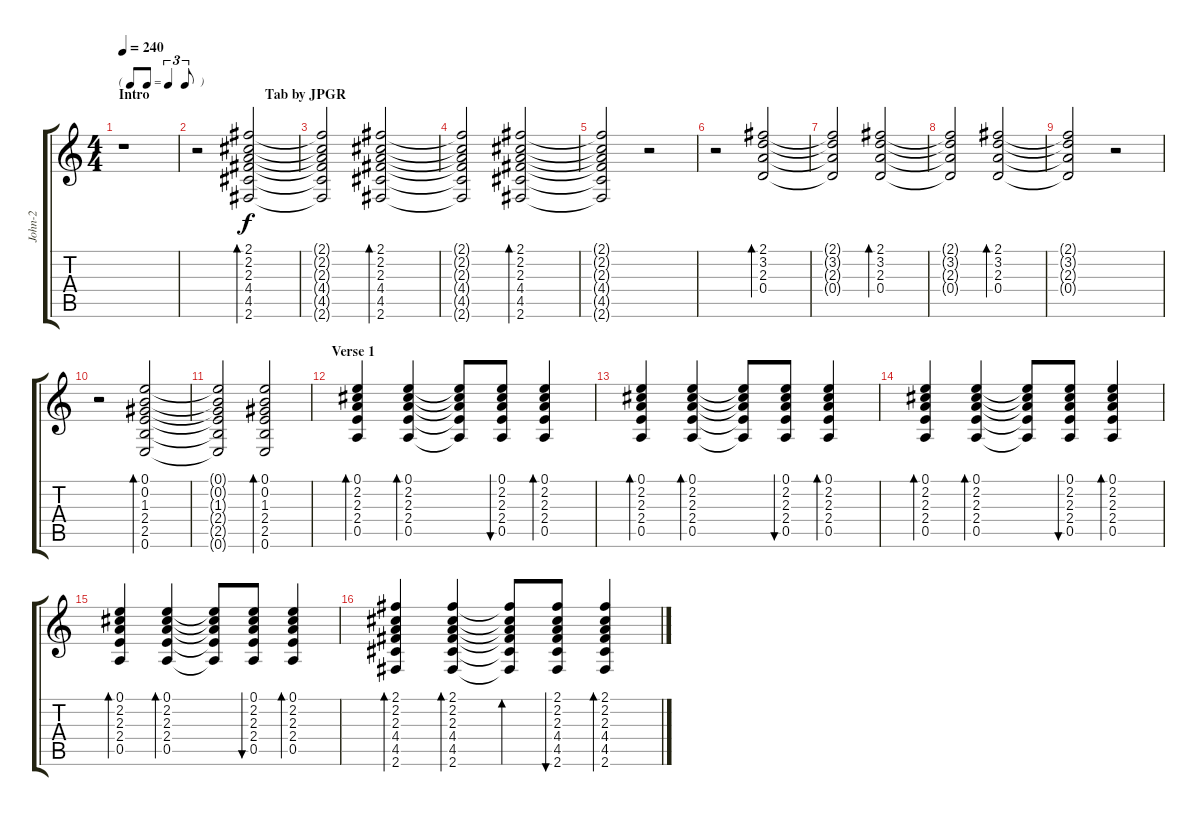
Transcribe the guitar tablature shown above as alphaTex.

\track ("John-2" "John-2") {instrument acousticguitarsteel}
\staff {score tabs}
\tuning (E4 B3 G3 D3 A2 E2) {hide}
\ts (4 4)
\tf triplet8th
\section ("" "Intro                                 Tab by JPGR")
\tempo 240
\clef g2
\ks c
r.1{dy f instrument acousticguitarsteel} |
r.2 (2.1 2.2 2.3 4.4 4.5 2.6).2{bd 60 volume 10} |
(2.1{t} 2.2{t} 2.3{t} 4.4{t} 4.5{t} 2.6{t}).2 (2.1 2.2 2.3 4.4 4.5 2.6).2{bd 60} |
(2.1{t} 2.2{t} 2.3{t} 4.4{t} 4.5{t} 2.6{t}).2 (2.1 2.2 2.3 4.4 4.5 2.6).2{bd 60} |
(2.1{t} 2.2{t} 2.3{t} 4.4{t} 4.5{t} 2.6{t}).2 r.2 |
r.2 (2.1 3.2 2.3 0.4).2{bd 60} |
(2.1{t} 3.2{t} 2.3{t} 0.4{t}).2 (2.1 3.2 2.3 0.4).2{bd 60} |
(2.1{t} 3.2{t} 2.3{t} 0.4{t}).2 (2.1 3.2 2.3 0.4).2{bd 60} |
(2.1{t} 3.2{t} 2.3{t} 0.4{t}).2 r.2 |
r.2 (0.1 0.2 1.3 2.4 2.5 0.6).2{bd 60} |
(0.1{t} 0.2{t} 1.3{t} 2.4{t} 2.5{t} 0.6{t}).2 (0.1 0.2 1.3 2.4 2.5 0.6).2{bd 60} |
\section ("" "Verse 1")
(0.1 2.2 2.3 2.4 0.5).4{bd 60 volume 8} (0.1 2.2 2.3 2.4 0.5).4{bd 60} (0.1{t} 2.2{t} 2.3{t} 2.4{t} 0.5{t}).8 (0.1 2.2 2.3 2.4 0.5).8{bu 60} (0.1 2.2 2.3 2.4 0.5).4{bd 60} |
(0.1 2.2 2.3 2.4 0.5).4{bd 60} (0.1 2.2 2.3 2.4 0.5).4{bd 60} (0.1{t} 2.2{t} 2.3{t} 2.4{t} 0.5{t}).8 (0.1 2.2 2.3 2.4 0.5).8{bu 60} (0.1 2.2 2.3 2.4 0.5).4{bd 60} |
(0.1 2.2 2.3 2.4 0.5).4{bd 60} (0.1 2.2 2.3 2.4 0.5).4{bd 60} (0.1{t} 2.2{t} 2.3{t} 2.4{t} 0.5{t}).8 (0.1 2.2 2.3 2.4 0.5).8{bu 60} (0.1 2.2 2.3 2.4 0.5).4{bd 60} |
(0.1 2.2 2.3 2.4 0.5).4{bd 60} (0.1 2.2 2.3 2.4 0.5).4{bd 60} (0.1{t} 2.2{t} 2.3{t} 2.4{t} 0.5{t}).8 (0.1 2.2 2.3 2.4 0.5).8{bu 60} (0.1 2.2 2.3 2.4 0.5).4{bd 60} |
(2.1 2.2 2.3 4.4 4.5 2.6).4{bd 60} (2.1 2.2 2.3 4.4 4.5 2.6).4{bd 60} (2.1{t} 2.2{t} 2.3{t} 4.4{t} 4.5{t} 2.6{t}).8{bd 60} (2.1 2.2 2.3 4.4 4.5 2.6).8{bu 60} (2.1 2.2 2.3 4.4 4.5 2.6).4{bd 60}
